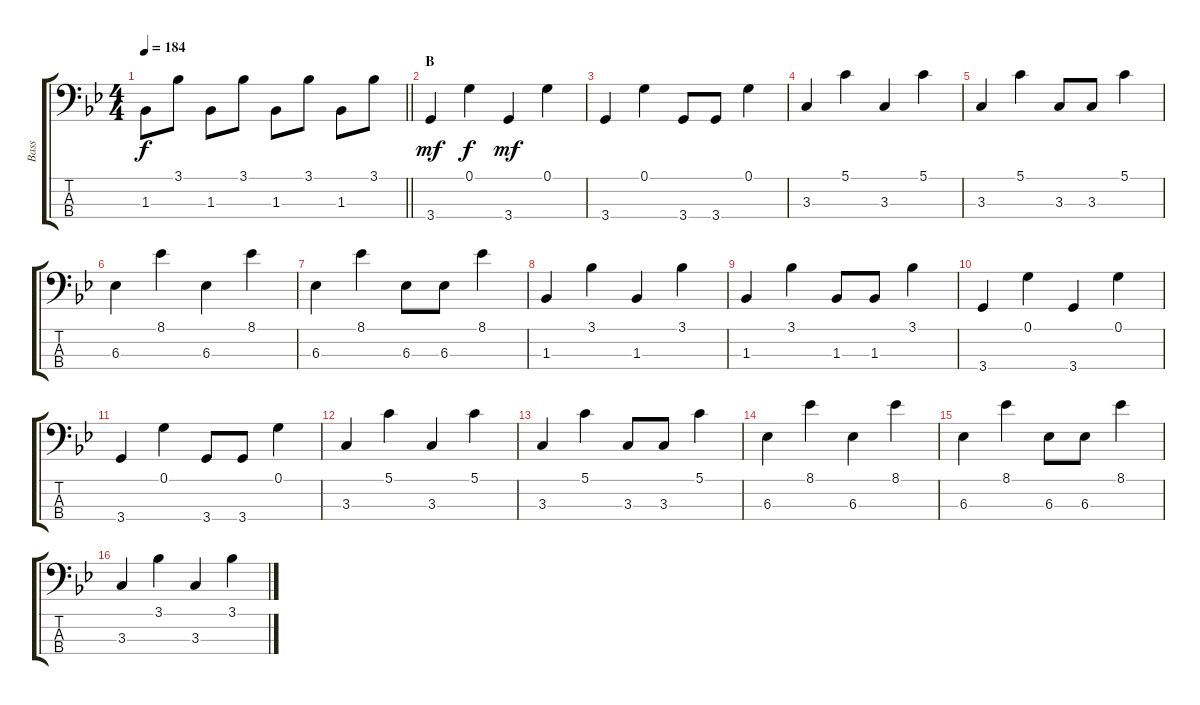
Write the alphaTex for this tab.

\track ("Bass" "Bass") {instrument electricbassfinger}
\staff {score tabs}
\tuning (G2 D2 A1 E1) {hide}
\ts (4 4)
\tempo 184
\clef f4
\barLineRight lightlight
\ks bb
1.3.8{dy f} 3.1.8 1.3.8 3.1.8 1.3.8 3.1.8 1.3.8 3.1.8 |
\section ("" "B")
3.4.4{dy mf} 0.1.4{dy f} 3.4.4{dy mf} 0.1.4 |
3.4.4 0.1.4 3.4.8 3.4.8 0.1.4 |
3.3.4 5.1.4 3.3.4 5.1.4 |
3.3.4 5.1.4 3.3.8 3.3.8 5.1.4 |
6.3.4 8.1.4 6.3.4 8.1.4 |
6.3.4 8.1.4 6.3.8 6.3.8 8.1.4 |
1.3.4 3.1.4 1.3.4 3.1.4 |
1.3.4 3.1.4 1.3.8 1.3.8 3.1.4 |
3.4.4 0.1.4 3.4.4 0.1.4 |
3.4.4 0.1.4 3.4.8 3.4.8 0.1.4 |
3.3.4 5.1.4 3.3.4 5.1.4 |
3.3.4 5.1.4 3.3.8 3.3.8 5.1.4 |
6.3.4 8.1.4 6.3.4 8.1.4 |
6.3.4 8.1.4 6.3.8 6.3.8 8.1.4 |
3.3.4 3.1.4 3.3.4 3.1.4
